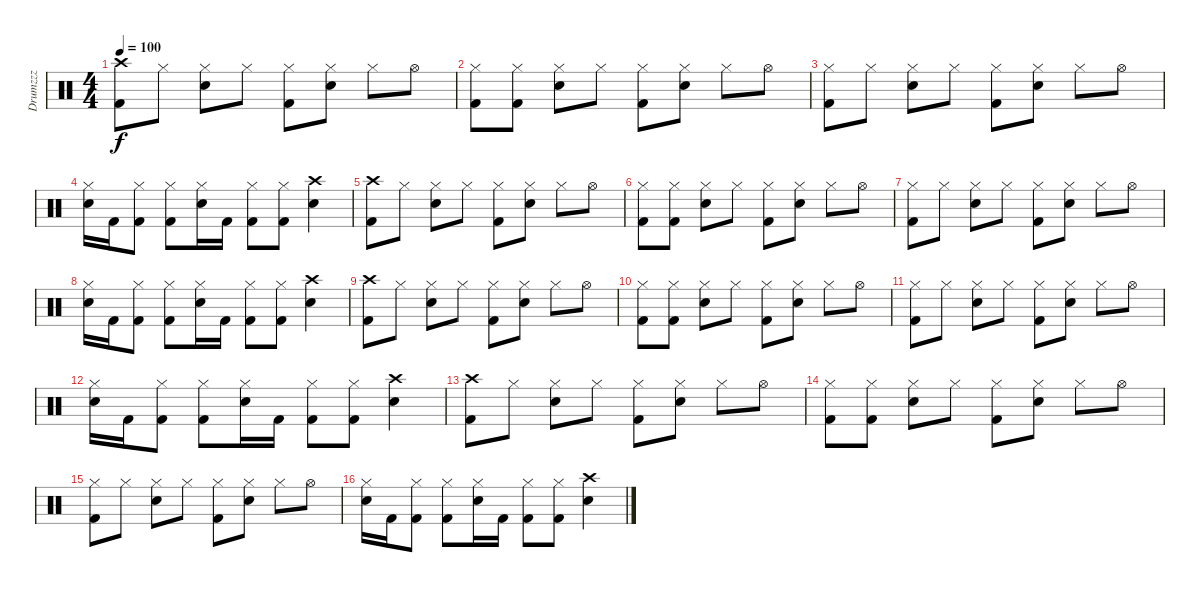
\track ("Drumzzz" "Drumzzz") {instrument percussion}
\staff {score}
\articulation defaults
\ts (4 4)
\tempo 100
\clef neutral
\ks c
("Kick (hit) 2" "Crash high (hit)").8{dy f} "Hi-Hat (closed)".8 ("Hi-Hat (closed)" "Electric Snare (hit)").8 "Hi-Hat (closed)".8 ("Hi-Hat (closed)" "Kick (hit) 2").8 ("Hi-Hat (closed)" "Electric Snare (hit)").8 "Hi-Hat (closed)".8 "Hi-Hat (open)".8 |
("Hi-Hat (closed)" "Kick (hit) 2").8 ("Hi-Hat (closed)" "Kick (hit) 2").8 ("Hi-Hat (closed)" "Electric Snare (hit)").8 "Hi-Hat (closed)".8 ("Hi-Hat (closed)" "Kick (hit) 2").8 ("Hi-Hat (closed)" "Electric Snare (hit)").8 "Hi-Hat (closed)".8 "Hi-Hat (open)".8 |
("Hi-Hat (closed)" "Kick (hit) 2").8 "Hi-Hat (closed)".8 ("Hi-Hat (closed)" "Electric Snare (hit)").8 "Hi-Hat (closed)".8 ("Hi-Hat (closed)" "Kick (hit) 2").8 ("Hi-Hat (closed)" "Electric Snare (hit)").8 "Hi-Hat (closed)".8 "Hi-Hat (open)".8 |
("Hi-Hat (closed)" "Electric Snare (hit)").16 "Kick (hit) 2".16 ("Hi-Hat (closed)" "Kick (hit) 2").8 ("Hi-Hat (closed)" "Kick (hit) 2").8 ("Hi-Hat (closed)" "Electric Snare (hit)").16 "Kick (hit) 2".16 ("Hi-Hat (closed)" "Kick (hit) 2").8 ("Hi-Hat (closed)" "Kick (hit) 2").8 ("Electric Snare (hit)" "Crash high (hit)").4 |
("Kick (hit) 2" "Crash high (hit)").8 "Hi-Hat (closed)".8 ("Hi-Hat (closed)" "Electric Snare (hit)").8 "Hi-Hat (closed)".8 ("Hi-Hat (closed)" "Kick (hit) 2").8 ("Hi-Hat (closed)" "Electric Snare (hit)").8 "Hi-Hat (closed)".8 "Hi-Hat (open)".8 |
("Hi-Hat (closed)" "Kick (hit) 2").8 ("Hi-Hat (closed)" "Kick (hit) 2").8 ("Hi-Hat (closed)" "Electric Snare (hit)").8 "Hi-Hat (closed)".8 ("Hi-Hat (closed)" "Kick (hit) 2").8 ("Hi-Hat (closed)" "Electric Snare (hit)").8 "Hi-Hat (closed)".8 "Hi-Hat (open)".8 |
("Hi-Hat (closed)" "Kick (hit) 2").8 "Hi-Hat (closed)".8 ("Hi-Hat (closed)" "Electric Snare (hit)").8 "Hi-Hat (closed)".8 ("Hi-Hat (closed)" "Kick (hit) 2").8 ("Hi-Hat (closed)" "Electric Snare (hit)").8 "Hi-Hat (closed)".8 "Hi-Hat (open)".8 |
("Hi-Hat (closed)" "Electric Snare (hit)").16 "Kick (hit) 2".16 ("Hi-Hat (closed)" "Kick (hit) 2").8 ("Hi-Hat (closed)" "Kick (hit) 2").8 ("Hi-Hat (closed)" "Electric Snare (hit)").16 "Kick (hit) 2".16 ("Hi-Hat (closed)" "Kick (hit) 2").8 ("Hi-Hat (closed)" "Kick (hit) 2").8 ("Electric Snare (hit)" "Crash high (hit)").4 |
("Kick (hit) 2" "Crash high (hit)").8 "Hi-Hat (closed)".8 ("Hi-Hat (closed)" "Electric Snare (hit)").8 "Hi-Hat (closed)".8 ("Hi-Hat (closed)" "Kick (hit) 2").8 ("Hi-Hat (closed)" "Electric Snare (hit)").8 "Hi-Hat (closed)".8 "Hi-Hat (open)".8 |
("Hi-Hat (closed)" "Kick (hit) 2").8 ("Hi-Hat (closed)" "Kick (hit) 2").8 ("Hi-Hat (closed)" "Electric Snare (hit)").8 "Hi-Hat (closed)".8 ("Hi-Hat (closed)" "Kick (hit) 2").8 ("Hi-Hat (closed)" "Electric Snare (hit)").8 "Hi-Hat (closed)".8 "Hi-Hat (open)".8 |
("Hi-Hat (closed)" "Kick (hit) 2").8 "Hi-Hat (closed)".8 ("Hi-Hat (closed)" "Electric Snare (hit)").8 "Hi-Hat (closed)".8 ("Hi-Hat (closed)" "Kick (hit) 2").8 ("Hi-Hat (closed)" "Electric Snare (hit)").8 "Hi-Hat (closed)".8 "Hi-Hat (open)".8 |
("Hi-Hat (closed)" "Electric Snare (hit)").16 "Kick (hit) 2".16 ("Hi-Hat (closed)" "Kick (hit) 2").8 ("Hi-Hat (closed)" "Kick (hit) 2").8 ("Hi-Hat (closed)" "Electric Snare (hit)").16 "Kick (hit) 2".16 ("Hi-Hat (closed)" "Kick (hit) 2").8 ("Hi-Hat (closed)" "Kick (hit) 2").8 ("Electric Snare (hit)" "Crash high (hit)").4 |
("Kick (hit) 2" "Crash high (hit)").8 "Hi-Hat (closed)".8 ("Hi-Hat (closed)" "Electric Snare (hit)").8 "Hi-Hat (closed)".8 ("Hi-Hat (closed)" "Kick (hit) 2").8 ("Hi-Hat (closed)" "Electric Snare (hit)").8 "Hi-Hat (closed)".8 "Hi-Hat (open)".8 |
("Hi-Hat (closed)" "Kick (hit) 2").8 ("Hi-Hat (closed)" "Kick (hit) 2").8 ("Hi-Hat (closed)" "Electric Snare (hit)").8 "Hi-Hat (closed)".8 ("Hi-Hat (closed)" "Kick (hit) 2").8 ("Hi-Hat (closed)" "Electric Snare (hit)").8 "Hi-Hat (closed)".8 "Hi-Hat (open)".8 |
("Hi-Hat (closed)" "Kick (hit) 2").8 "Hi-Hat (closed)".8 ("Hi-Hat (closed)" "Electric Snare (hit)").8 "Hi-Hat (closed)".8 ("Hi-Hat (closed)" "Kick (hit) 2").8 ("Hi-Hat (closed)" "Electric Snare (hit)").8 "Hi-Hat (closed)".8 "Hi-Hat (open)".8 |
("Hi-Hat (closed)" "Electric Snare (hit)").16 "Kick (hit) 2".16 ("Hi-Hat (closed)" "Kick (hit) 2").8 ("Hi-Hat (closed)" "Kick (hit) 2").8 ("Hi-Hat (closed)" "Electric Snare (hit)").16 "Kick (hit) 2".16 ("Hi-Hat (closed)" "Kick (hit) 2").8 ("Hi-Hat (closed)" "Kick (hit) 2").8 ("Electric Snare (hit)" "Crash high (hit)").4
